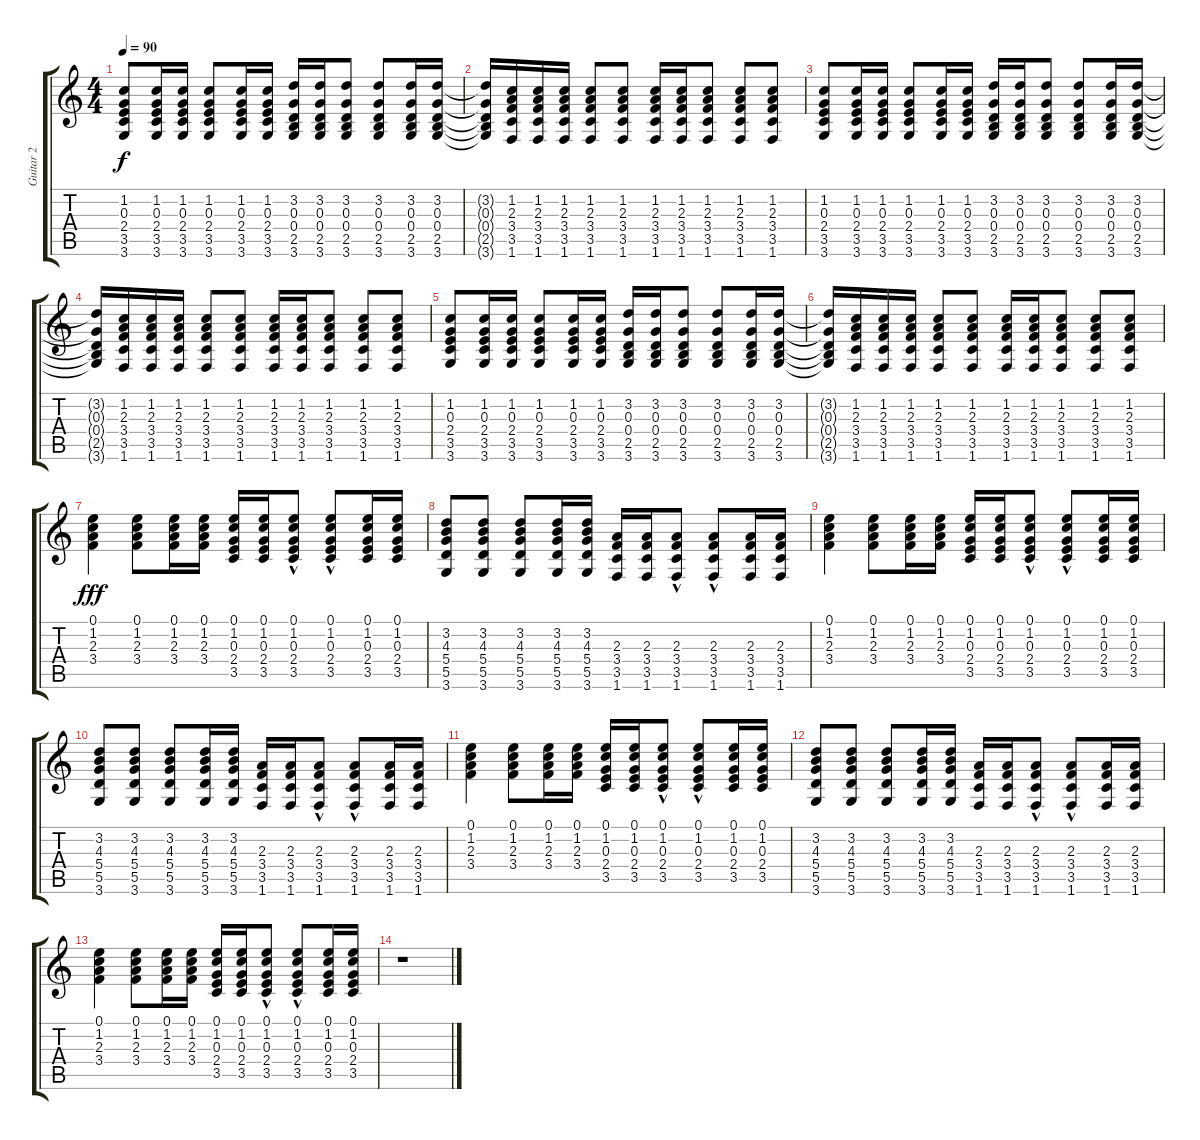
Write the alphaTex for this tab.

\track ("Guitar 2" "Guitar 2") {instrument acousticguitarsteel}
\staff {score tabs}
\tuning (E4 B3 G3 D3 A2 E2) {hide}
\ts (4 4)
\tempo 90
\clef g2
\ks c
(1.2 0.3 2.4 3.5 3.6).8{dy f} (1.2 0.3 2.4 3.5 3.6).16 (1.2 0.3 2.4 3.5 3.6).16 (1.2 0.3 2.4 3.5 3.6).8 (1.2 0.3 2.4 3.5 3.6).16 (1.2 0.3 2.4 3.5 3.6).16 (3.2 0.3 0.4 2.5 3.6).16 (3.2 0.3 0.4 2.5 3.6).16 (3.2 0.3 0.4 2.5 3.6).8 (3.2 0.3 0.4 2.5 3.6).8 (3.2 0.3 0.4 2.5 3.6).16 (3.2 0.3 0.4 2.5 3.6).16 |
(3.2{t} 0.3{t} 0.4{t} 2.5{t} 3.6{t}).16 (1.2 2.3 3.4 3.5 1.6).16 (1.2 2.3 3.4 3.5 1.6).16 (1.2 2.3 3.4 3.5 1.6).16 (1.2 2.3 3.4 3.5 1.6).8 (1.2 2.3 3.4 3.5 1.6).8 (1.2 2.3 3.4 3.5 1.6).16 (1.2 2.3 3.4 3.5 1.6).16 (1.2 2.3 3.4 3.5 1.6).8 (1.2 2.3 3.4 3.5 1.6).8 (1.2 2.3 3.4 3.5 1.6).8 |
(1.2 0.3 2.4 3.5 3.6).8 (1.2 0.3 2.4 3.5 3.6).16 (1.2 0.3 2.4 3.5 3.6).16 (1.2 0.3 2.4 3.5 3.6).8 (1.2 0.3 2.4 3.5 3.6).16 (1.2 0.3 2.4 3.5 3.6).16 (3.2 0.3 0.4 2.5 3.6).16 (3.2 0.3 0.4 2.5 3.6).16 (3.2 0.3 0.4 2.5 3.6).8 (3.2 0.3 0.4 2.5 3.6).8 (3.2 0.3 0.4 2.5 3.6).16 (3.2 0.3 0.4 2.5 3.6).16 |
(3.2{t} 0.3{t} 0.4{t} 2.5{t} 3.6{t}).16 (1.2 2.3 3.4 3.5 1.6).16 (1.2 2.3 3.4 3.5 1.6).16 (1.2 2.3 3.4 3.5 1.6).16 (1.2 2.3 3.4 3.5 1.6).8 (1.2 2.3 3.4 3.5 1.6).8 (1.2 2.3 3.4 3.5 1.6).16 (1.2 2.3 3.4 3.5 1.6).16 (1.2 2.3 3.4 3.5 1.6).8 (1.2 2.3 3.4 3.5 1.6).8 (1.2 2.3 3.4 3.5 1.6).8 |
(1.2 0.3 2.4 3.5 3.6).8 (1.2 0.3 2.4 3.5 3.6).16 (1.2 0.3 2.4 3.5 3.6).16 (1.2 0.3 2.4 3.5 3.6).8 (1.2 0.3 2.4 3.5 3.6).16 (1.2 0.3 2.4 3.5 3.6).16 (3.2 0.3 0.4 2.5 3.6).16 (3.2 0.3 0.4 2.5 3.6).16 (3.2 0.3 0.4 2.5 3.6).8 (3.2 0.3 0.4 2.5 3.6).8 (3.2 0.3 0.4 2.5 3.6).16 (3.2 0.3 0.4 2.5 3.6).16 |
(3.2{t} 0.3{t} 0.4{t} 2.5{t} 3.6{t}).16 (1.2 2.3 3.4 3.5 1.6).16 (1.2 2.3 3.4 3.5 1.6).16 (1.2 2.3 3.4 3.5 1.6).16 (1.2 2.3 3.4 3.5 1.6).8 (1.2 2.3 3.4 3.5 1.6).8 (1.2 2.3 3.4 3.5 1.6).16 (1.2 2.3 3.4 3.5 1.6).16 (1.2 2.3 3.4 3.5 1.6).8 (1.2 2.3 3.4 3.5 1.6).8 (1.2 2.3 3.4 3.5 1.6).8 |
(0.1 1.2 2.3 3.4).4{dy fff} (0.1 1.2 2.3 3.4).8 (0.1 1.2 2.3 3.4).16 (0.1 1.2 2.3 3.4).16 (0.1 1.2 0.3 2.4 3.5).16 (0.1 1.2 0.3 2.4 3.5).16 (0.1 1.2 0.3 2.4{hac} 3.5{hac}).8 (0.1 1.2 0.3 2.4{hac} 3.5{hac}).8 (0.1 1.2 0.3 2.4 3.5).16 (0.1 1.2 0.3 2.4 3.5).16 |
(3.2 4.3 5.4 5.5 3.6).8 (3.2 4.3 5.4 5.5 3.6).8 (3.2 4.3 5.4 5.5 3.6).8 (3.2 4.3 5.4 5.5 3.6).16 (3.2 4.3 5.4 5.5 3.6).16 (2.3 3.4 3.5 1.6).16 (2.3 3.4 3.5 1.6).16 (2.3{hac} 3.4 3.5 1.6).8 (2.3{hac} 3.4 3.5 1.6).8 (2.3 3.4 3.5 1.6).16 (2.3 3.4 3.5 1.6).16 |
(0.1 1.2 2.3 3.4).4 (0.1 1.2 2.3 3.4).8 (0.1 1.2 2.3 3.4).16 (0.1 1.2 2.3 3.4).16 (0.1 1.2 0.3 2.4 3.5).16 (0.1 1.2 0.3 2.4 3.5).16 (0.1 1.2 0.3 2.4{hac} 3.5{hac}).8 (0.1 1.2 0.3 2.4{hac} 3.5{hac}).8 (0.1 1.2 0.3 2.4 3.5).16 (0.1 1.2 0.3 2.4 3.5).16 |
(3.2 4.3 5.4 5.5 3.6).8 (3.2 4.3 5.4 5.5 3.6).8 (3.2 4.3 5.4 5.5 3.6).8 (3.2 4.3 5.4 5.5 3.6).16 (3.2 4.3 5.4 5.5 3.6).16 (2.3 3.4 3.5 1.6).16 (2.3 3.4 3.5 1.6).16 (2.3{hac} 3.4 3.5 1.6).8 (2.3{hac} 3.4 3.5 1.6).8 (2.3 3.4 3.5 1.6).16 (2.3 3.4 3.5 1.6).16 |
(0.1 1.2 2.3 3.4).4 (0.1 1.2 2.3 3.4).8 (0.1 1.2 2.3 3.4).16 (0.1 1.2 2.3 3.4).16 (0.1 1.2 0.3 2.4 3.5).16 (0.1 1.2 0.3 2.4 3.5).16 (0.1 1.2 0.3 2.4{hac} 3.5{hac}).8 (0.1 1.2 0.3 2.4{hac} 3.5{hac}).8 (0.1 1.2 0.3 2.4 3.5).16 (0.1 1.2 0.3 2.4 3.5).16 |
(3.2 4.3 5.4 5.5 3.6).8 (3.2 4.3 5.4 5.5 3.6).8 (3.2 4.3 5.4 5.5 3.6).8 (3.2 4.3 5.4 5.5 3.6).16 (3.2 4.3 5.4 5.5 3.6).16 (2.3 3.4 3.5 1.6).16 (2.3 3.4 3.5 1.6).16 (2.3{hac} 3.4 3.5 1.6).8 (2.3{hac} 3.4 3.5 1.6).8 (2.3 3.4 3.5 1.6).16 (2.3 3.4 3.5 1.6).16 |
(0.1 1.2 2.3 3.4).4 (0.1 1.2 2.3 3.4).8 (0.1 1.2 2.3 3.4).16 (0.1 1.2 2.3 3.4).16 (0.1 1.2 0.3 2.4 3.5).16 (0.1 1.2 0.3 2.4 3.5).16 (0.1 1.2 0.3 2.4{hac} 3.5{hac}).8 (0.1 1.2 0.3 2.4{hac} 3.5{hac}).8 (0.1 1.2 0.3 2.4 3.5).16 (0.1 1.2 0.3 2.4 3.5).16 |
r.1
